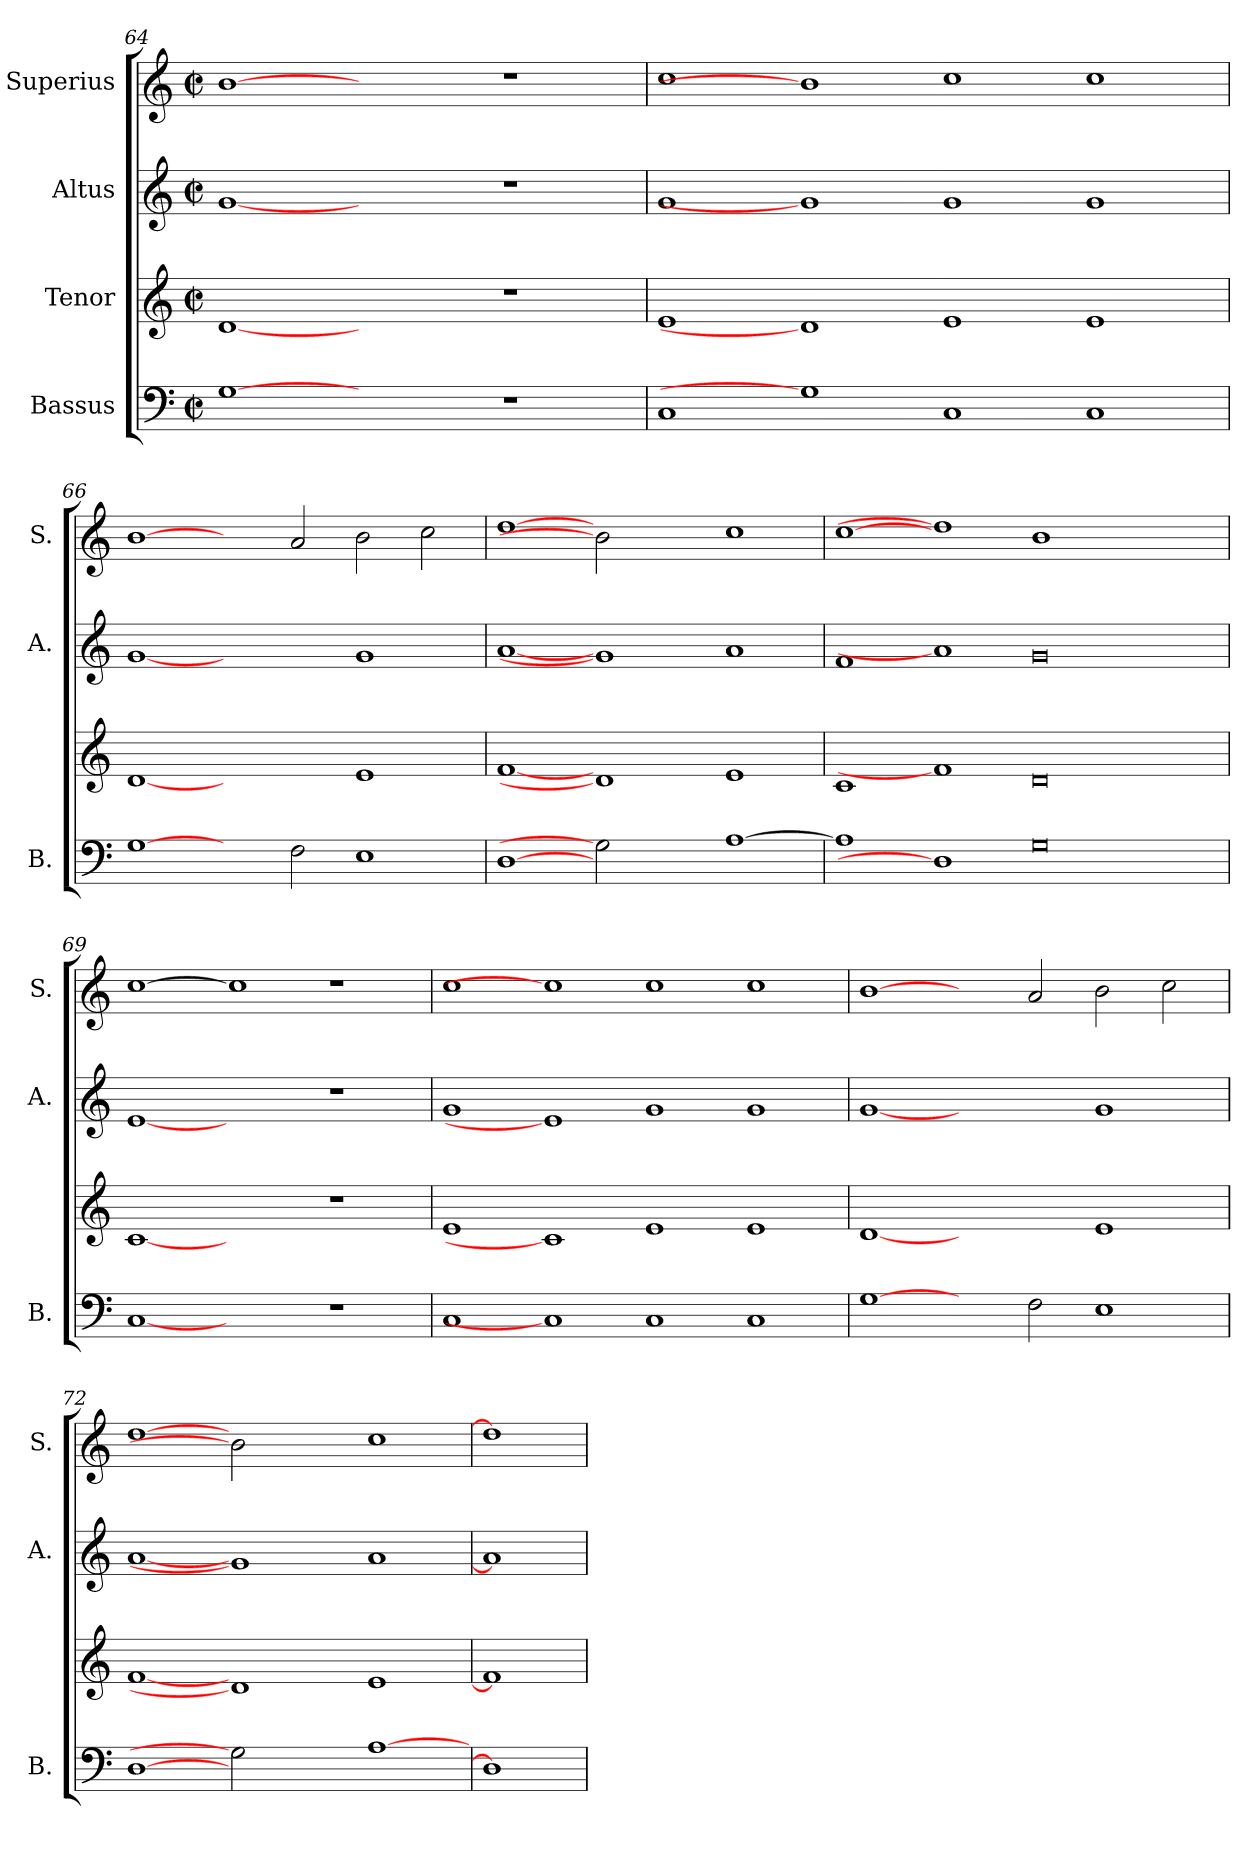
**kern	**kern	**kern	**kern
*part4	*part3	*part2	*part1
*staff4	*staff3	*staff2	*staff1
*I"Bassus	*I"Tenor	*I"Altus	*I"Superius
*I'B.	*	*I'A.	*I'S.
!!LO:LB:g=z
*clefF4	*clefG2	*clefG2	*clefG2
*k[]	*k[]	*k[]	*k[]
*C:	*C:	*C:	*C:
*M2/2	*M2/2	*M2/2	*M2/2
*met(c|)	*met(c|)	*met(c|)	*met(c|)
=64	=64	=64	=64
[1Gi	[1di	[1gi	[1bi
1ryy	1ryy	1ryy	1ryy
1r	1r	1r	1r
=65	=65	=65	=65
1Ci	1ei	1gi	1cci
1Gi]	1di]	1gi]	1bi]
1Ci	1ei	1gi	1cci
1Ci	1ei	1gi	1cci
=66	=66	=66	=66
[1Gi	[1di	[1gi	[1bi
2ryy	1ryy	1ryy	2ryy
2Fi\	.	.	2ai/
1Ei	1ei	1gi	2bi\
.	.	.	2cci\
=67	=67	=67	=67
[1Di	[1fi	[1ai	[1ddi
2Gi]	1di]	1gi]	2bi]
2ryy	.	.	2ryy
[>1Ai	1ei	1ai	1cci
=68	=68	=68	=68
1Ai]	1ci	1fi	[1cci
1Di]	1fi]	1ai]	1ddi]
0Gi	0di	0gi	1bi
.	.	.	1ryy
!!LO:PB:g=z
=69	=69	=69	=69
[1Ci	[1ci	[1ei	[1cci
1ryy	1ryy	1ryy	1cci]
1r	1r	1r	1r
=70	=70	=70	=70
1Ci	1ei	1gi	1cci
1Ci]	1ci]	1ei]	1cci]
1Ci	1ei	1gi	1cci
1Ci	1ei	1gi	1cci
=71	=71	=71	=71
[1Gi	[1di	[1gi	[1bi
2ryy	1ryy	1ryy	2ryy
2Fi\	.	.	2ai/
1Ei	1ei	1gi	2bi\
.	.	.	2cci\
=72	=72	=72	=72
[1Di	[1fi	[1ai	[1ddi
2Gi]	1di]	1gi]	2bi]
2ryy	.	.	2ryy
[>1Ai	1ei	1ai	1cci
=73	=73	=73	=73
1Di]	1fi]	1ai]	1ddi]
=	=	=	=
*-	*-	*-	*-
